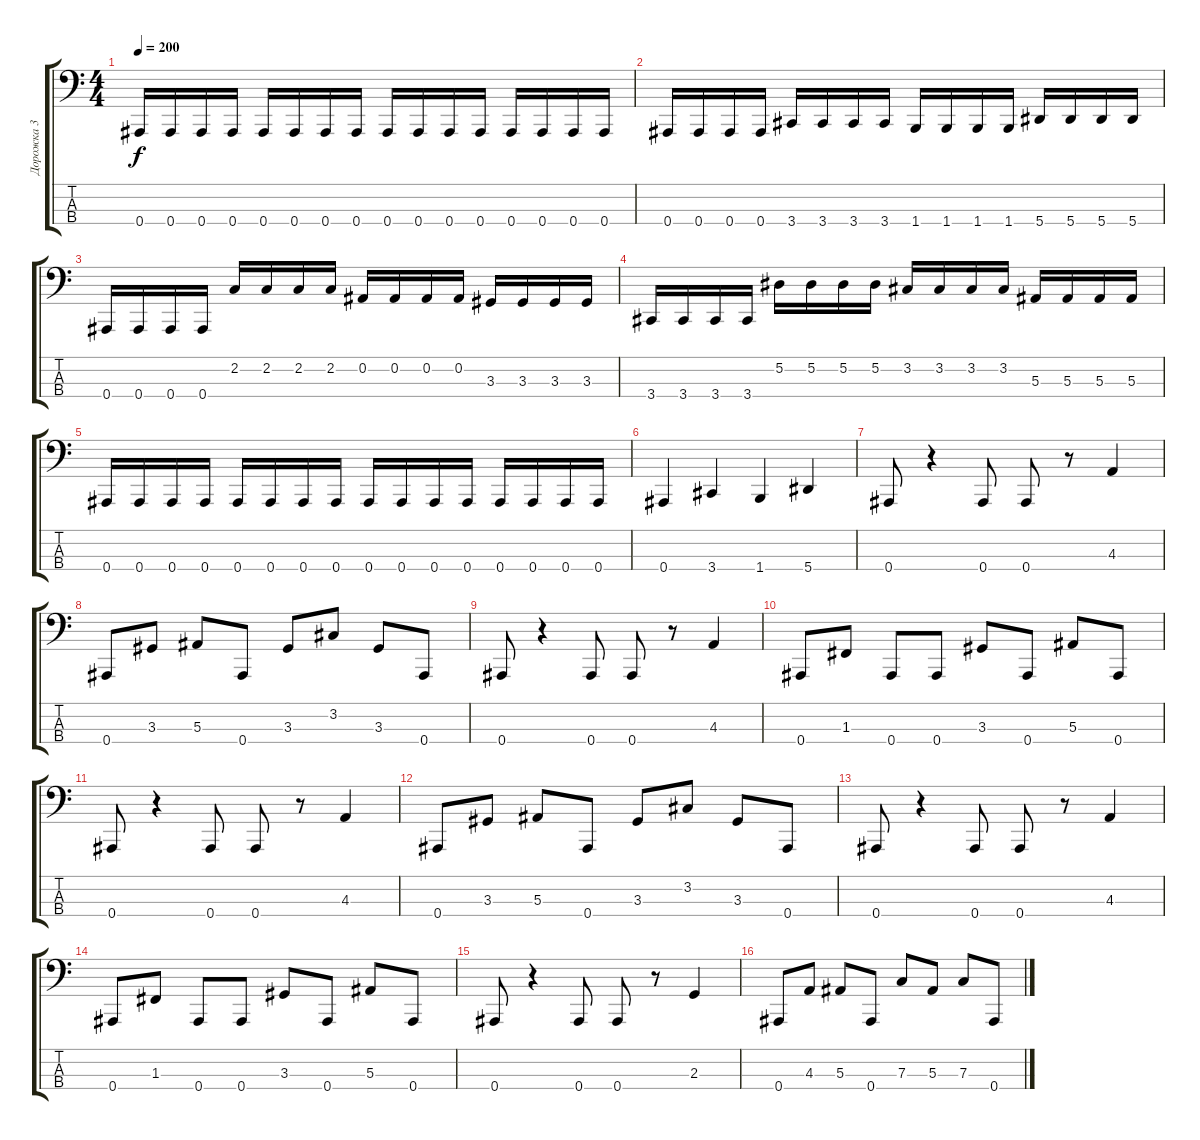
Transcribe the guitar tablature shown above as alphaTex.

\track ("Дорожка 3" "Дорожка 3") {instrument electricbassfinger}
\staff {score tabs}
\tuning (Eb2 Bb1 F1 Bb0) {hide}
\ts (4 4)
\tempo 200
\clef f4
\ks c
0.4.16{dy f} 0.4.16 0.4.16 0.4.16 0.4.16 0.4.16 0.4.16 0.4.16 0.4.16 0.4.16 0.4.16 0.4.16 0.4.16 0.4.16 0.4.16 0.4.16 |
0.4.16 0.4.16 0.4.16 0.4.16 3.4.16 3.4.16 3.4.16 3.4.16 1.4.16 1.4.16 1.4.16 1.4.16 5.4.16 5.4.16 5.4.16 5.4.16 |
0.4.16 0.4.16 0.4.16 0.4.16 2.2.16 2.2.16 2.2.16 2.2.16 0.2.16 0.2.16 0.2.16 0.2.16 3.3.16 3.3.16 3.3.16 3.3.16 |
3.4.16 3.4.16 3.4.16 3.4.16 5.2.16 5.2.16 5.2.16 5.2.16 3.2.16 3.2.16 3.2.16 3.2.16 5.3.16 5.3.16 5.3.16 5.3.16 |
0.4.16 0.4.16 0.4.16 0.4.16 0.4.16 0.4.16 0.4.16 0.4.16 0.4.16 0.4.16 0.4.16 0.4.16 0.4.16 0.4.16 0.4.16 0.4.16 |
0.4.4 3.4.4 1.4.4 5.4.4 |
0.4.8 r.4 0.4.8 0.4.8 r.8 4.3.4 |
0.4.8 3.3.8 5.3.8 0.4.8 3.3.8 3.2.8 3.3.8 0.4.8 |
0.4.8 r.4 0.4.8 0.4.8 r.8 4.3.4 |
0.4.8 1.3.8 0.4.8 0.4.8 3.3.8 0.4.8 5.3.8 0.4.8 |
0.4.8 r.4 0.4.8 0.4.8 r.8 4.3.4 |
0.4.8 3.3.8 5.3.8 0.4.8 3.3.8 3.2.8 3.3.8 0.4.8 |
0.4.8 r.4 0.4.8 0.4.8 r.8 4.3.4 |
0.4.8 1.3.8 0.4.8 0.4.8 3.3.8 0.4.8 5.3.8 0.4.8 |
0.4.8 r.4 0.4.8 0.4.8 r.8 2.3.4 |
0.4.8 4.3.8 5.3.8 0.4.8 7.3.8 5.3.8 7.3.8 0.4.8
